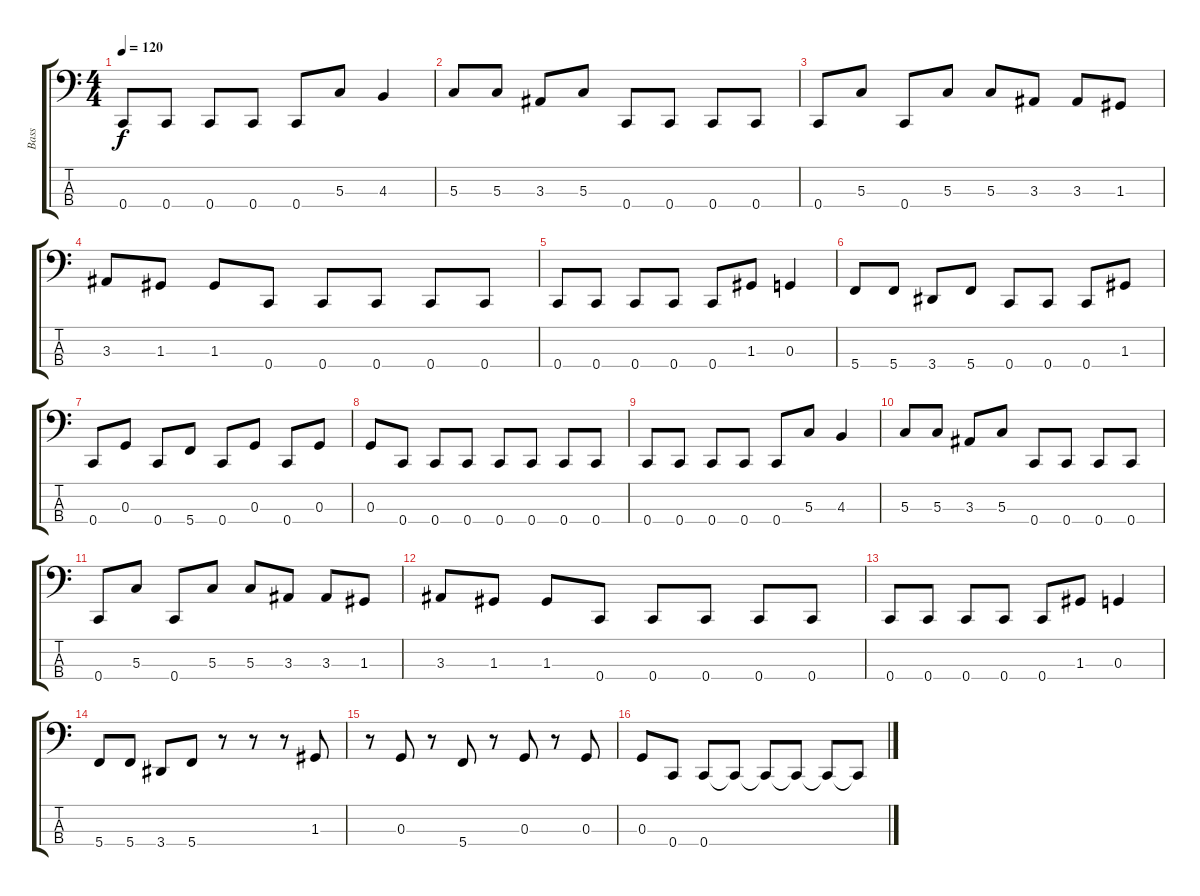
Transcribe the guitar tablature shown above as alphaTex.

\track ("Bass" "Bass") {instrument electricbasspick}
\staff {score tabs}
\tuning (F2 C2 G1 C1) {hide}
\ts (4 4)
\tempo 120
\clef f4
\ks c
0.4.8{dy f} 0.4.8 0.4.8 0.4.8 0.4.8 5.3.8 4.3.4 |
5.3.8 5.3.8 3.3.8 5.3.8 0.4.8 0.4.8 0.4.8 0.4.8 |
0.4.8 5.3.8 0.4.8 5.3.8 5.3.8 3.3.8 3.3.8 1.3.8 |
3.3.8 1.3.8 1.3.8 0.4.8 0.4.8 0.4.8 0.4.8 0.4.8 |
0.4.8 0.4.8 0.4.8 0.4.8 0.4.8 1.3.8 0.3.4 |
5.4.8 5.4.8 3.4.8 5.4.8 0.4.8 0.4.8 0.4.8 1.3.8 |
0.4.8 0.3.8 0.4.8 5.4.8 0.4.8 0.3.8 0.4.8 0.3.8 |
0.3.8 0.4.8 0.4.8 0.4.8 0.4.8 0.4.8 0.4.8 0.4.8 |
0.4.8 0.4.8 0.4.8 0.4.8 0.4.8 5.3.8 4.3.4 |
5.3.8 5.3.8 3.3.8 5.3.8 0.4.8 0.4.8 0.4.8 0.4.8 |
0.4.8 5.3.8 0.4.8 5.3.8 5.3.8 3.3.8 3.3.8 1.3.8 |
3.3.8 1.3.8 1.3.8 0.4.8 0.4.8 0.4.8 0.4.8 0.4.8 |
0.4.8 0.4.8 0.4.8 0.4.8 0.4.8 1.3.8 0.3.4 |
5.4.8 5.4.8 3.4.8 5.4.8 r.8 r.8 r.8 1.3.8 |
r.8 0.3.8 r.8 5.4.8 r.8 0.3.8 r.8 0.3.8 |
0.3.8 0.4.8 0.4.8 0.4{t}.8 0.4{t}.8 0.4{t}.8 0.4{t}.8 0.4{t}.8
